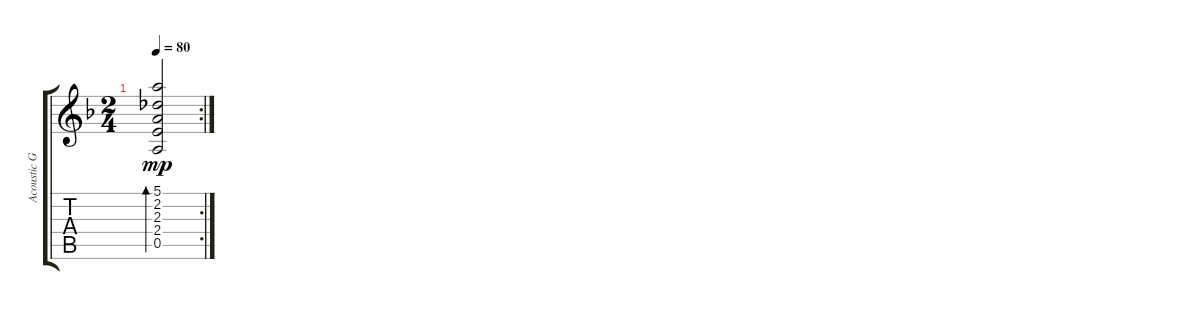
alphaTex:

\track ("Acoustic Grand Piano" "Acoustic G") {instrument acousticguitarsteel}
\staff {score tabs}
\tuning (E4 B3 G3 D3 A2 D2) {hide}
\rc 2
\ts (2 4)
\tempo 80
\clef g2
\ks f
(5.1 2.2 2.3 2.4 0.5).2{bd 120 dy mp}
